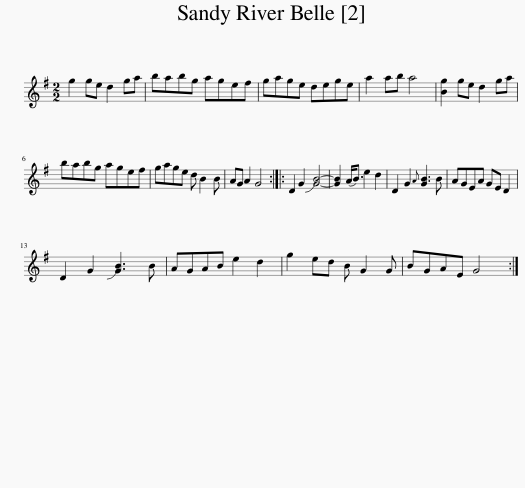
X:1
L:1/8
M:2/2
I:linebreak $
K:G
V:1 treble
V:1
 g2 ge d2 ga | babg agef | gage dege | a2 ab a4 | [Bg]2 ge d2 ga |$ %5
 babg agef | gage d B2 B | AG A2 G4 :: D2 G2 !slide![GB]4- | [GB]2 (A<B) e2 d2 | %10
 D2 G2{A} [GB]3 B | AGEA GE D2 |$ D2 G2 !slide![GB]3 B | AGAB e2 d2 | g2 ed B G2 G | %15
 BGAE G4 :| %16
